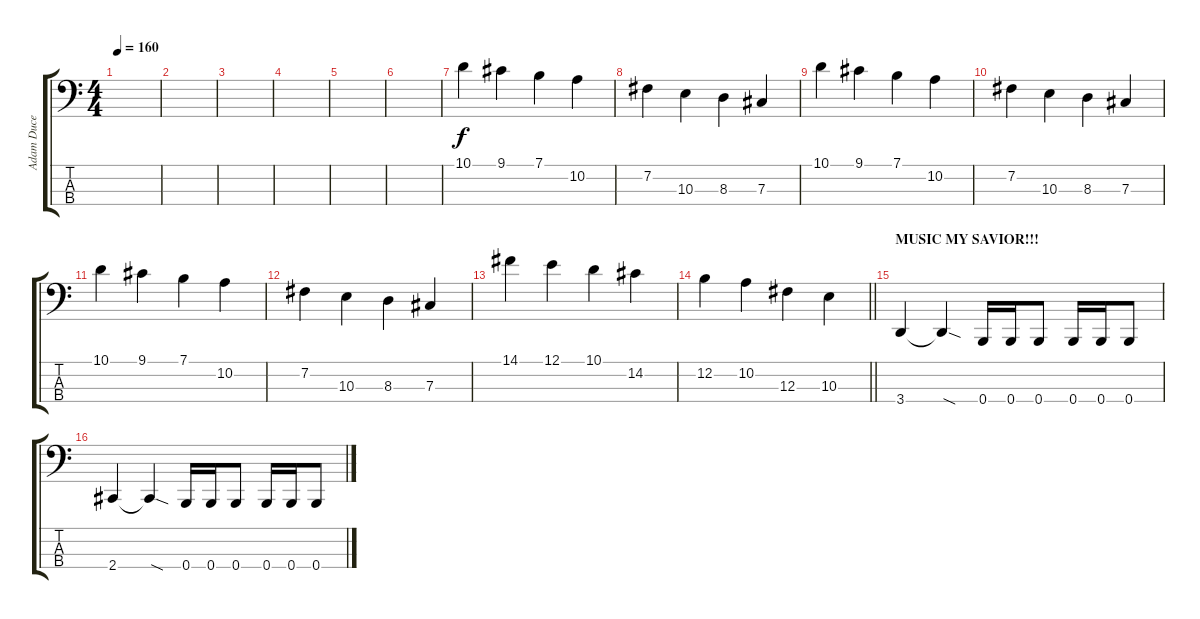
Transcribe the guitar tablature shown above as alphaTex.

\track ("Adam Duce" "Adam Duce") {instrument electricbassfinger}
\staff {score tabs}
\tuning (E2 B1 Gb1 B0) {hide}
\ts (4 4)
\tempo 160
\clef f4
\ks c
|
|
|
|
|
|
10.1.4 9.1.4 7.1.4 10.2.4 |
7.2.4 10.3.4 8.3.4 7.3.4 |
10.1.4 9.1.4 7.1.4 10.2.4 |
7.2.4 10.3.4 8.3.4 7.3.4 |
10.1.4 9.1.4 7.1.4 10.2.4 |
7.2.4 10.3.4 8.3.4 7.3.4 |
14.1.4 12.1.4 10.1.4 14.2.4 |
\barLineRight lightlight
12.2.4 10.2.4 12.3.4 10.3.4 |
\section ("" "MUSIC MY SAVIOR!!!")
3.4.4 3.4{sod t}.4 0.4.16 0.4.16 0.4.8 0.4.16 0.4.16 0.4.8 |
2.4.4 2.4{sod t}.4 0.4.16 0.4.16 0.4.8 0.4.16 0.4.16 0.4.8
